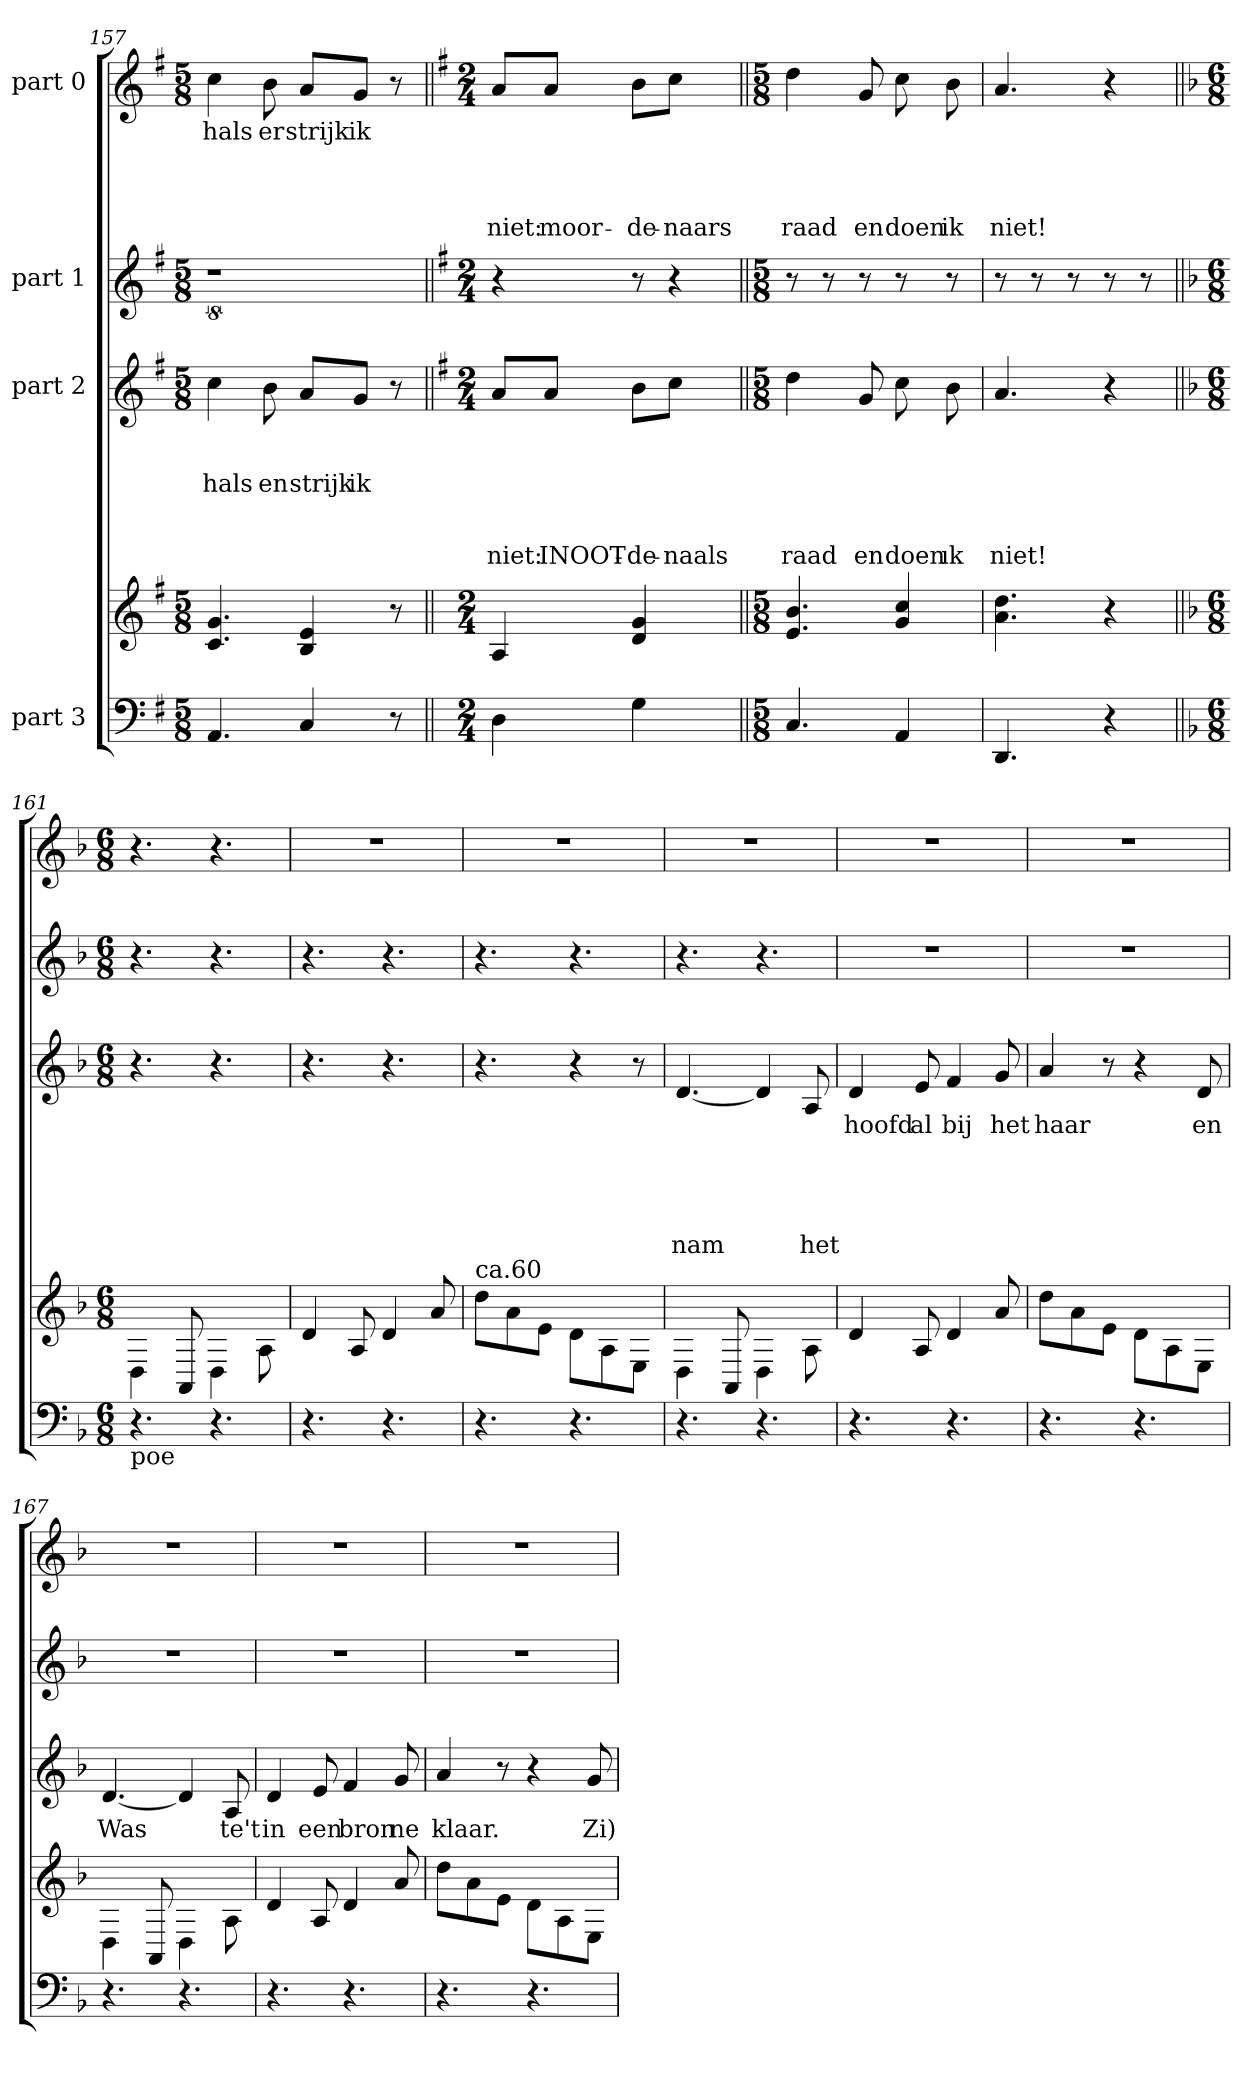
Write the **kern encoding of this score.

**kern	**kern	**kern	**text	**text	**text	**text	**text	**text	**kern	**kern	**text	**text	**text	**text	**text
*part4	*part4	*part3	*part3	*part3	*part3	*part3	*part3	*part3	*part2	*part1	*part1	*part1	*part1	*part1	*part1
*staff5	*staff4	*staff3	*staff3	*staff3	*staff3	*staff3	*staff3	*staff3	*staff2	*staff1	*staff1	*staff1	*staff1	*staff1	*staff1
*I"part 3	*	*I"part 2	*	*	*	*	*	*	*I"part 1	*I"part 0	*	*	*	*	*
*clefF4	*clefG2	*clefG2	*	*	*	*	*	*	*clefG2	*clefG2	*	*	*	*	*
*k[f#]	*k[f#]	*k[f#]	*	*	*	*	*	*	*k[f#]	*k[f#]	*	*	*	*	*
*M5/8	*M5/8	*M5/8	*	*	*	*	*	*	*M5/8	*M5/8	*	*	*	*	*
*MM30	*MM30	*MM30	*	*	*	*	*	*	*MM30	*MM30	*	*	*	*	*
=157	=157	=157	=157	=157	=157	=157	=157	=157	=157	=157	=157	=157	=157	=157	=157
!	!	!	!	!	!LO:LY:b	!	!	!	!	!	!LO:LY:b	!	!	!	!
4.AA/	4.c/ 4.g/	4cc\	.	.	hals	.	.	.	8%5r	4cc\	hals	.	.	.	.
!	!	!	!	!	!LO:LY:b	!	!	!	!	!	!LO:LY:b	!	!	!	!
.	.	8b\	.	.	en	.	.	.	.	8b\	er	.	.	.	.
!	!	!	!	!	!LO:LY:b	!	!	!	!	!	!LO:LY:b	!	!	!	!
4C/	4B/ 4e/	8a/L	.	.	strijk	.	.	.	.	8a/L	strijk	.	.	.	.
!	!	!	!	!	!LO:LY:b	!	!	!	!	!	!LO:LY:b	!	!	!	!
.	.	8g/J	.	.	ik	.	.	.	.	8g/J	ik	.	.	.	.
8r	8r	8r	.	.	.	.	.	.	8ryy	8r	.	.	.	.	.
!!LO:LB:g=z
=158||	=158||	=158||	=158||	=158||	=158||	=158||	=158||	=158||	=158||	=158||	=158||	=158||	=158||	=158||	=158||
*k[]	*k[]	*	*	*	*	*	*	*	*	*	*	*	*	*	*
*M2/4	*M2/4	*M2/4	*	*	*	*	*	*	*M2/4	*M2/4	*	*	*	*	*
*	*	*	*	*	*	*	*	*	*	*MM90	*	*	*	*	*
!	!	!	!	!	!	!	!	!LO:LY:b	!	!	!	!	!	!	!LO:LY:b
4D\	4A/	8a/L	.	.	.	.	.	niet:	4r	8a/L	.	.	.	.	niet:
!	!	!	!	!	!	!	!	!LO:LY:b	!	!	!	!	!	!	!LO:LY:b
.	.	8a/J	.	.	.	.	.	INOOT-	.	8a/J	.	.	.	.	moor-
!	!	!	!	!	!	!	!	!LO:LY:b	!	!	!	!	!	!	!LO:LY:b
4G\	4d/ 4g/	8b\L	.	.	.	.	.	de-	8r	8b\L	.	.	.	.	de-
!	!	!	!	!	!	!	!	!LO:LY:b	!	!	!	!	!	!	!LO:LY:b
.	.	8cc\J	.	.	.	.	.	naals	4r	8cc\J	.	.	.	.	naars
8ryy	8ryy	8ryy	.	.	.	.	.	.	.	8ryy	.	.	.	.	.
=159||	=159||	=159||	=159||	=159||	=159||	=159||	=159||	=159||	=159||	=159||	=159||	=159||	=159||	=159||	=159||
*M5/8	*M5/8	*M5/8	*	*	*	*	*	*	*M5/8	*M5/8	*	*	*	*	*
!	!	!	!	!	!	!	!	!LO:LY:b	!	!	!	!	!	!	!LO:LY:b
4.C/	4.e/ 4.b/	4dd\	.	.	.	.	.	raad	8r	4dd\	.	.	.	.	raad
.	.	.	.	.	.	.	.	.	8r	.	.	.	.	.	.
!	!	!	!	!	!	!	!	!LO:LY:b	!	!	!	!	!	!	!LO:LY:b
.	.	8g/	.	.	.	.	.	en	8r	8g/	.	.	.	.	en
!	!	!	!	!	!	!	!	!LO:LY:b	!	!	!	!	!	!	!LO:LY:b
4AA/	4g/ 4cc/	8cc\	.	.	.	.	.	doen	8r	8cc\	.	.	.	.	doen
!	!	!	!	!	!	!	!	!LO:LY:b	!	!	!	!	!	!	!LO:LY:b
.	.	8b\	.	.	.	.	.	ık	8r	8b\	.	.	.	.	ik
=160	=160	=160	=160	=160	=160	=160	=160	=160	=160	=160	=160	=160	=160	=160	=160
!	!	!	!	!	!	!	!	!LO:LY:b	!	!	!	!	!	!	!LO:LY:b
4.DD/	4.a\ 4.dd\	4.a/	.	.	.	.	.	niet!	8r	4.a/	.	.	.	.	niet!
.	.	.	.	.	.	.	.	.	8r	.	.	.	.	.	.
.	.	.	.	.	.	.	.	.	8r	.	.	.	.	.	.
4r	4r	4r	.	.	.	.	.	.	8r	4r	.	.	.	.	.
.	.	.	.	.	.	.	.	.	8r	.	.	.	.	.	.
=161||	=161||	=161||	=161||	=161||	=161||	=161||	=161||	=161||	=161||	=161||	=161||	=161||	=161||	=161||	=161||
*k[b-]	*k[b-]	*k[b-]	*	*	*	*	*	*	*k[b-]	*k[b-]	*	*	*	*	*
*M6/8	*M6/8	*M6/8	*	*	*	*	*	*	*M6/8	*M6/8	*	*	*	*	*
!LO:TX:b:t=poe	!	!	!	!	!	!	!	!	!	!	!	!	!	!	!
4.r	4D\	4.r	.	.	.	.	.	.	4.r	4.r	.	.	.	.	.
.	8AA/	.	.	.	.	.	.	.	.	.	.	.	.	.	.
4.r	4D\	4.r	.	.	.	.	.	.	4.r	4.r	.	.	.	.	.
.	8A\	.	.	.	.	.	.	.	.	.	.	.	.	.	.
=162	=162	=162	=162	=162	=162	=162	=162	=162	=162	=162	=162	=162	=162	=162	=162
!	!	!	!	!	!	!	!	!	!	!LO:N:vis=2	!	!	!	!	!
4.r	4d/	4.r	.	.	.	.	.	.	4.r	2.r	.	.	.	.	.
.	8A/	.	.	.	.	.	.	.	.	.	.	.	.	.	.
4.r	4d/	4.r	.	.	.	.	.	.	4.r	.	.	.	.	.	.
.	8a/	.	.	.	.	.	.	.	.	.	.	.	.	.	.
=163	=163	=163	=163	=163	=163	=163	=163	=163	=163	=163	=163	=163	=163	=163	=163
!	!LO:TX:a:t=ca.60	!	!	!	!	!	!	!	!	!	!	!	!	!	!
!	!	!	!	!	!	!	!	!	!	!LO:N:vis=2	!	!	!	!	!
4.r	8dd\L	4.r	.	.	.	.	.	.	4.r	2.r	.	.	.	.	.
.	8a\	.	.	.	.	.	.	.	.	.	.	.	.	.	.
.	8e\J	.	.	.	.	.	.	.	.	.	.	.	.	.	.
4.r	8d\L	4r	.	.	.	.	.	.	4.r	.	.	.	.	.	.
.	8A\	.	.	.	.	.	.	.	.	.	.	.	.	.	.
.	8E\J	8r	.	.	.	.	.	.	.	.	.	.	.	.	.
=164	=164	=164	=164	=164	=164	=164	=164	=164	=164	=164	=164	=164	=164	=164	=164
!	!	!	!	!	!	!	!	!LO:LY:b	!	!LO:N:vis=2	!	!	!	!	!
4.r	4D\	[4.d/	.	.	.	.	.	nam	4.r	2.r	.	.	.	.	.
.	8AA/	.	.	.	.	.	.	.	.	.	.	.	.	.	.
4.r	4D\	4d/]	.	.	.	.	.	.	4.r	.	.	.	.	.	.
!	!	!	!	!	!	!	!	!LO:LY:b	!	!	!	!	!	!	!
.	8A\	8A/	.	.	.	.	.	het	.	.	.	.	.	.	.
!!LO:PB:g=z
=165	=165	=165	=165	=165	=165	=165	=165	=165	=165	=165	=165	=165	=165	=165	=165
!	!	!	!LO:LY:b	!	!	!	!	!	!LO:N:vis=2	!LO:N:vis=2	!	!	!	!	!
4.r	4d/	4d/	hoofd	.	.	.	.	.	2.r	2.r	.	.	.	.	.
!	!	!	!LO:LY:b	!	!	!	!	!	!	!	!	!	!	!	!
.	8A/	8e/	al	.	.	.	.	.	.	.	.	.	.	.	.
!	!	!	!LO:LY:b	!	!	!	!	!	!	!	!	!	!	!	!
4.r	4d/	4f/	bij	.	.	.	.	.	.	.	.	.	.	.	.
!	!	!	!LO:LY:b	!	!	!	!	!	!	!	!	!	!	!	!
.	8a/	8g/	het	.	.	.	.	.	.	.	.	.	.	.	.
=166	=166	=166	=166	=166	=166	=166	=166	=166	=166	=166	=166	=166	=166	=166	=166
!	!	!	!LO:LY:b	!	!	!	!	!	!LO:N:vis=2	!LO:N:vis=2	!	!	!	!	!
4.r	8dd\L	4a/	haar	.	.	.	.	.	2.r	2.r	.	.	.	.	.
.	8a\	.	.	.	.	.	.	.	.	.	.	.	.	.	.
.	8e\J	8r	.	.	.	.	.	.	.	.	.	.	.	.	.
4.r	8d\L	4r	.	.	.	.	.	.	.	.	.	.	.	.	.
.	8A\	.	.	.	.	.	.	.	.	.	.	.	.	.	.
!	!	!	!LO:LY:b	!	!	!	!	!	!	!	!	!	!	!	!
.	8E\J	8d/	en	.	.	.	.	.	.	.	.	.	.	.	.
=167	=167	=167	=167	=167	=167	=167	=167	=167	=167	=167	=167	=167	=167	=167	=167
!	!	!	!LO:LY:b	!	!	!	!	!	!LO:N:vis=2	!LO:N:vis=2	!	!	!	!	!
4.r	4D\	[4.d/	Was	.	.	.	.	.	2.r	2.r	.	.	.	.	.
.	8AA/	.	.	.	.	.	.	.	.	.	.	.	.	.	.
4.r	4D\	4d/]	.	.	.	.	.	.	.	.	.	.	.	.	.
!	!	!	!LO:LY:b	!	!	!	!	!	!	!	!	!	!	!	!
.	8A\	8A/	te't	.	.	.	.	.	.	.	.	.	.	.	.
=168	=168	=168	=168	=168	=168	=168	=168	=168	=168	=168	=168	=168	=168	=168	=168
!	!	!	!LO:LY:b	!	!	!	!	!	!LO:N:vis=2	!LO:N:vis=2	!	!	!	!	!
4.r	4d/	4d/	in	.	.	.	.	.	2.r	2.r	.	.	.	.	.
!	!	!	!LO:LY:b	!	!	!	!	!	!	!	!	!	!	!	!
.	8A/	8e/	een	.	.	.	.	.	.	.	.	.	.	.	.
!	!	!	!LO:LY:b	!	!	!	!	!	!	!	!	!	!	!	!
4.r	4d/	4f/	bron	.	.	.	.	.	.	.	.	.	.	.	.
!	!	!	!LO:LY:b	!	!	!	!	!	!	!	!	!	!	!	!
.	8a/	8g/	ne	.	.	.	.	.	.	.	.	.	.	.	.
=169	=169	=169	=169	=169	=169	=169	=169	=169	=169	=169	=169	=169	=169	=169	=169
!	!	!	!LO:LY:b	!	!	!	!	!	!LO:N:vis=2	!LO:N:vis=2	!	!	!	!	!
4.r	8dd\L	4a/	klaar.	.	.	.	.	.	2.r	2.r	.	.	.	.	.
.	8a\	.	.	.	.	.	.	.	.	.	.	.	.	.	.
.	8e\J	8r	.	.	.	.	.	.	.	.	.	.	.	.	.
4.r	8d\L	4r	.	.	.	.	.	.	.	.	.	.	.	.	.
.	8A\	.	.	.	.	.	.	.	.	.	.	.	.	.	.
!	!	!	!LO:LY:b	!	!	!	!	!	!	!	!	!	!	!	!
.	8E\J	8g/	Zi)	.	.	.	.	.	.	.	.	.	.	.	.
=	=	=	=	=	=	=	=	=	=	=	=	=	=	=	=
*-	*-	*-	*-	*-	*-	*-	*-	*-	*-	*-	*-	*-	*-	*-	*-
